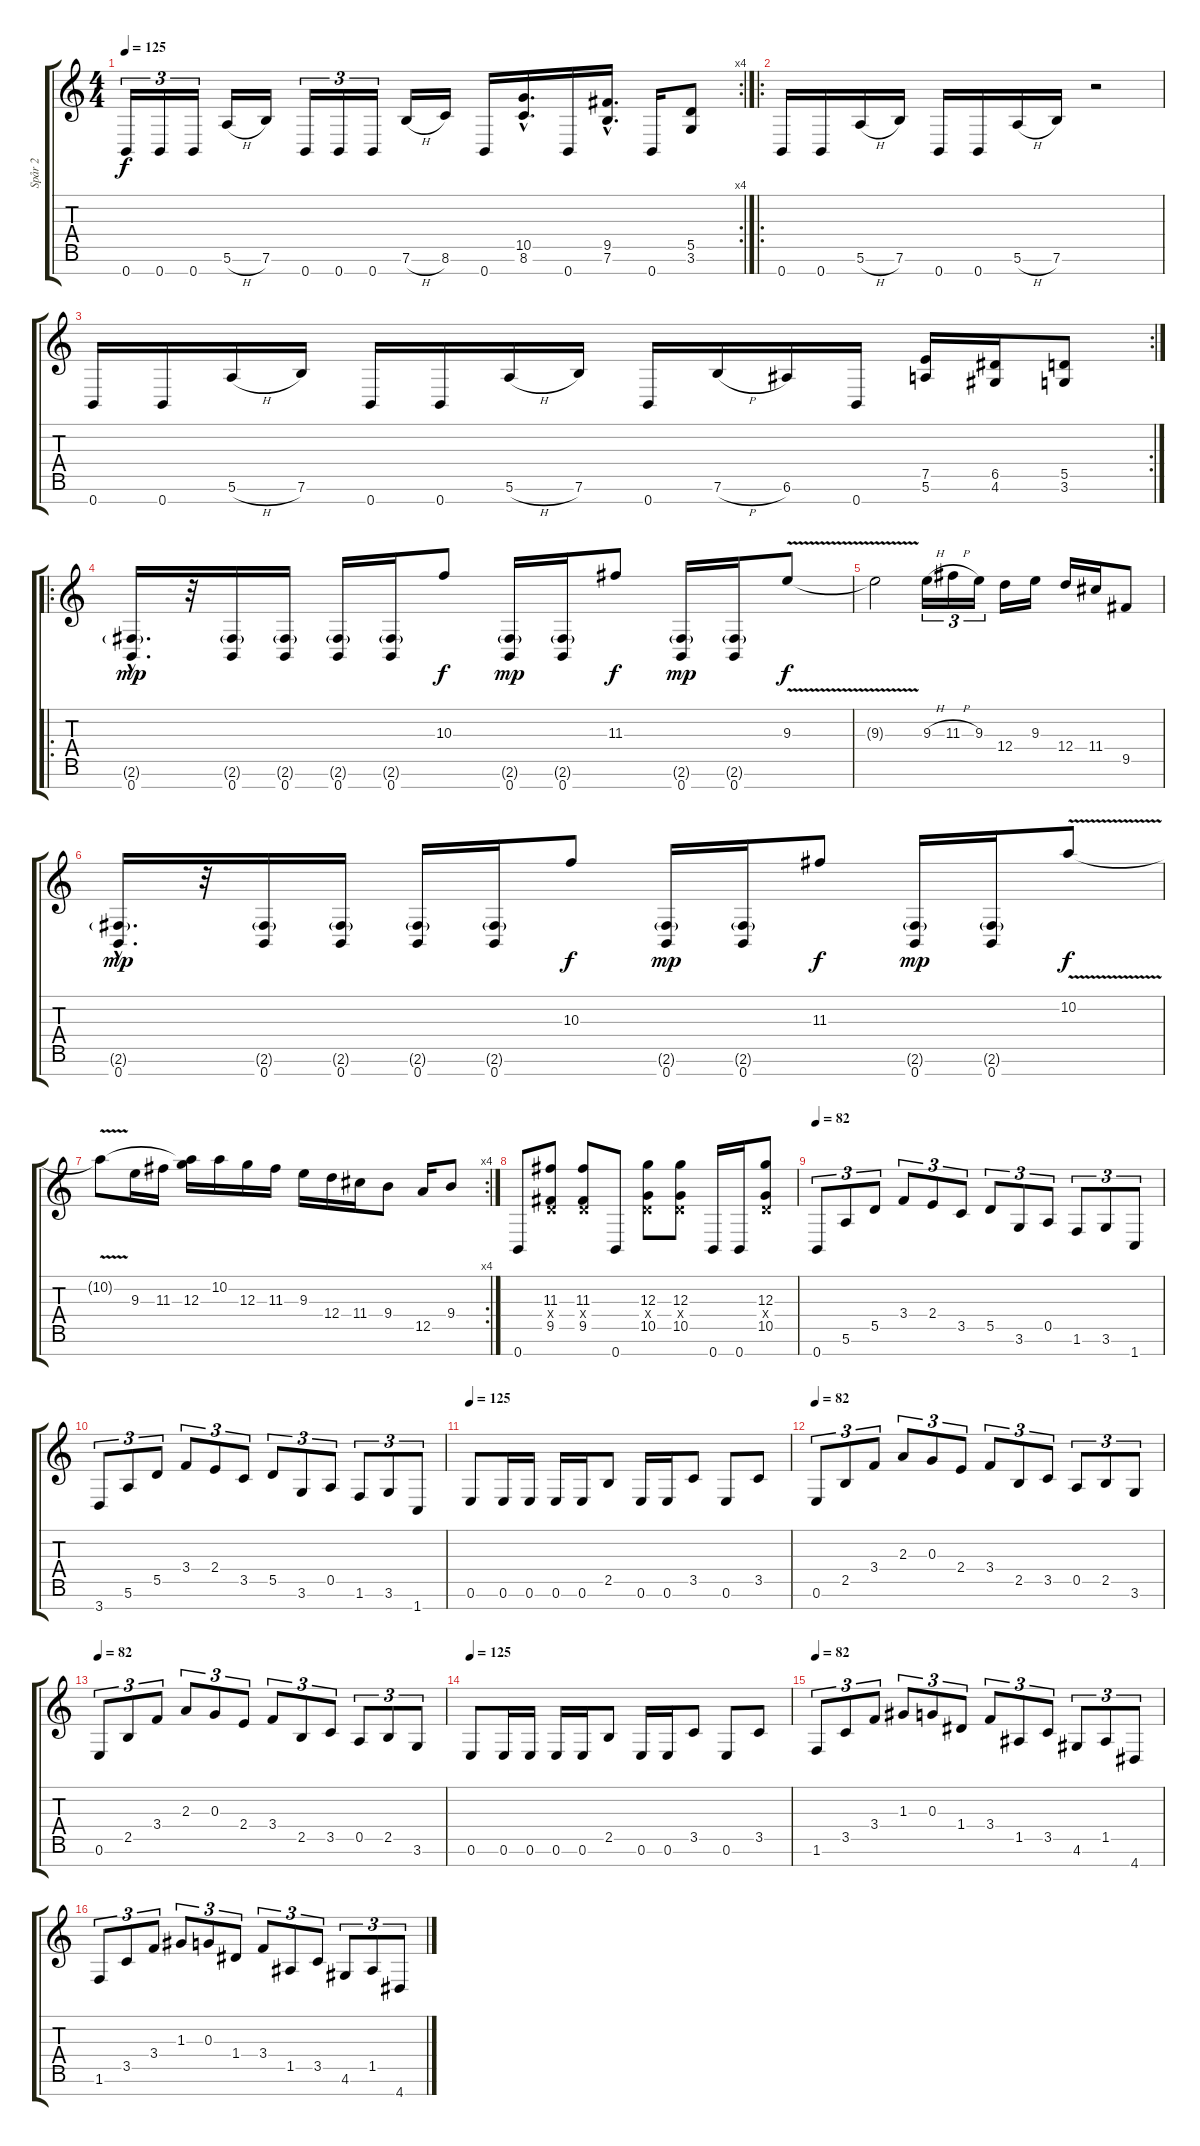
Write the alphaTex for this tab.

\track ("Spår 2" "Spår 2") {instrument distortionguitar}
\staff {score tabs}
\tuning (E4 B3 G3 D3 A2 E2 B1) {hide}
\rc 4
\ts (4 4)
\tempo 125
\clef g2
\ks c
0.7.16{tu (3 2) dy f} 0.7.16{tu (3 2)} 0.7.16{tu (3 2)} 5.6{h}.16 7.6.16 0.7.16{tu (3 2)} 0.7.16{tu (3 2)} 0.7.16{tu (3 2)} 7.6{h}.16 8.6.16 0.7.16 (10.5{hac} 8.6{hac}).16{d} 0.7.16 (9.5{hac} 7.6{hac}).16{d} 0.7.16 (5.5 3.6).8 |
\ro
0.7.16 0.7.16 5.6{h}.16 7.6.16 0.7.16 0.7.16 5.6{h}.16 7.6.16 r.2 |
\rc 2
0.7.16 0.7.16 5.6{h}.16 7.6.16 0.7.16 0.7.16 5.6{h}.16 7.6.16 0.7.16 7.6{h}.16 6.6.16 0.7.16 (7.5 5.6).16 (6.5 4.6).16 (5.5 3.6).8 |
\ro
(2.6{g hac} 0.7{hac}).16{d dy mp} r.32 (2.6{g} 0.7).16 (2.6{g} 0.7).16 (2.6{g} 0.7).16 (2.6{g} 0.7).16 10.3.8{dy f} (2.6{g} 0.7).16{dy mp} (2.6{g} 0.7).16 11.3.8{dy f} (2.6{g} 0.7).16{dy mp} (2.6{g} 0.7).16 9.3{v}.8{dy f} |
9.3{t}.2 9.3{h}.16{tu (3 2)} 11.3{h}.16{tu (3 2)} 9.3.16{tu (3 2)} 12.4.16 9.3.16 12.4.16 11.4.16 9.5.8 |
(2.6{g hac} 0.7{hac}).16{d dy mp} r.32 (2.6{g} 0.7).16 (2.6{g} 0.7).16 (2.6{g} 0.7).16 (2.6{g} 0.7).16 10.3.8{dy f} (2.6{g} 0.7).16{dy mp} (2.6{g} 0.7).16 11.3.8{dy f} (2.6{g} 0.7).16{dy mp} (2.6{g} 0.7).16 10.2{v}.8{dy f} |
\rc 4
10.2{t}.8 9.3.16 11.3.16 (10.2{t} 12.3).16 10.2.16 12.3.16 11.3.16 9.3.16 12.4.16 11.4.16 9.4.8 12.5.16 9.4.8 |
0.7.8 (11.3 0.4{x} 9.5).8 (11.3 0.4{x} 9.5).8 0.7.8 (12.3 0.4{x} 10.5).8 (12.3 0.4{x} 10.5).8 0.7.16 0.7.16 (12.3 0.4{x} 10.5).8 |
\tempo 82
0.7.8{tu (3 2)} 5.6.8{tu (3 2)} 5.5.8{tu (3 2)} 3.4.8{tu (3 2)} 2.4.8{tu (3 2)} 3.5.8{tu (3 2)} 5.5.8{tu (3 2)} 3.6.8{tu (3 2)} 0.5.8{tu (3 2)} 1.6.8{tu (3 2)} 3.6.8{tu (3 2)} 1.7.8{tu (3 2)} |
3.7.8{tu (3 2)} 5.6.8{tu (3 2)} 5.5.8{tu (3 2)} 3.4.8{tu (3 2)} 2.4.8{tu (3 2)} 3.5.8{tu (3 2)} 5.5.8{tu (3 2)} 3.6.8{tu (3 2)} 0.5.8{tu (3 2)} 1.6.8{tu (3 2)} 3.6.8{tu (3 2)} 1.7.8{tu (3 2)} |
\tempo 125
0.6.8 0.6.16 0.6.16 0.6.16 0.6.16 2.5.8 0.6.16 0.6.16 3.5.8 0.6.8 3.5.8 |
\tempo 82
0.6.8{tu (3 2)} 2.5.8{tu (3 2)} 3.4.8{tu (3 2)} 2.3.8{tu (3 2)} 0.3.8{tu (3 2)} 2.4.8{tu (3 2)} 3.4.8{tu (3 2)} 2.5.8{tu (3 2)} 3.5.8{tu (3 2)} 0.5.8{tu (3 2)} 2.5.8{tu (3 2)} 3.6.8{tu (3 2)} |
\tempo 82
0.6.8{tu (3 2)} 2.5.8{tu (3 2)} 3.4.8{tu (3 2)} 2.3.8{tu (3 2)} 0.3.8{tu (3 2)} 2.4.8{tu (3 2)} 3.4.8{tu (3 2)} 2.5.8{tu (3 2)} 3.5.8{tu (3 2)} 0.5.8{tu (3 2)} 2.5.8{tu (3 2)} 3.6.8{tu (3 2)} |
\tempo 125
0.6.8 0.6.16 0.6.16 0.6.16 0.6.16 2.5.8 0.6.16 0.6.16 3.5.8 0.6.8 3.5.8 |
\tempo 82
1.6.8{tu (3 2)} 3.5.8{tu (3 2)} 3.4.8{tu (3 2)} 1.3.8{tu (3 2)} 0.3.8{tu (3 2)} 1.4.8{tu (3 2)} 3.4.8{tu (3 2)} 1.5.8{tu (3 2)} 3.5.8{tu (3 2)} 4.6.8{tu (3 2)} 1.5.8{tu (3 2)} 4.7.8{tu (3 2)} |
1.6.8{tu (3 2)} 3.5.8{tu (3 2)} 3.4.8{tu (3 2)} 1.3.8{tu (3 2)} 0.3.8{tu (3 2)} 1.4.8{tu (3 2)} 3.4.8{tu (3 2)} 1.5.8{tu (3 2)} 3.5.8{tu (3 2)} 4.6.8{tu (3 2)} 1.5.8{tu (3 2)} 4.7.8{tu (3 2)}
